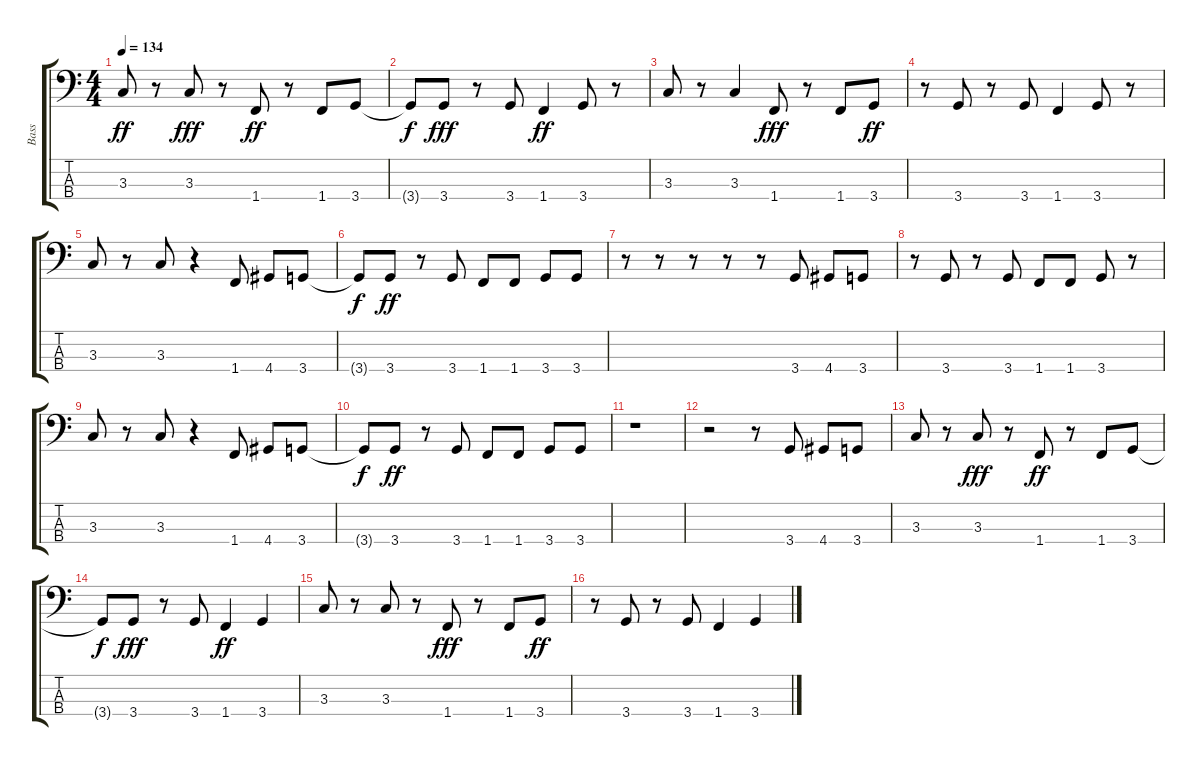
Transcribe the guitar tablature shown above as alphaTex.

\track ("Bass" "Bass") {instrument electricbassfinger}
\staff {score tabs}
\tuning (G2 D2 A1 E1) {hide}
\ts (4 4)
\tempo 134
\clef f4
\ks c
3.3.8{dy ff} r.8 3.3.8{dy fff} r.8 1.4.8{dy ff} r.8 1.4.8 3.4.8 |
3.4{t}.8{dy f} 3.4.8{dy fff} r.8 3.4.8 1.4.4{dy ff} 3.4.8 r.8 |
3.3.8 r.8 3.3.4 1.4.8{dy fff} r.8 1.4.8 3.4.8{dy ff} |
r.8 3.4.8 r.8 3.4.8 1.4.4 3.4.8 r.8 |
3.3.8 r.8 3.3.8 r.4 1.4.8 4.4.8 3.4.8 |
3.4{t}.8{dy f} 3.4.8{dy ff} r.8 3.4.8 1.4.8 1.4.8 3.4.8 3.4.8 |
r.8 r.8 r.8 r.8 r.8 3.4.8 4.4.8 3.4.8 |
r.8 3.4.8 r.8 3.4.8 1.4.8 1.4.8 3.4.8 r.8 |
3.3.8 r.8 3.3.8 r.4 1.4.8 4.4.8 3.4.8 |
3.4{t}.8{dy f} 3.4.8{dy ff} r.8 3.4.8 1.4.8 1.4.8 3.4.8 3.4.8 |
r.1 |
r.2 r.8 3.4.8 4.4.8 3.4.8 |
3.3.8 r.8 3.3.8{dy fff} r.8 1.4.8{dy ff} r.8 1.4.8 3.4.8 |
3.4{t}.8{dy f} 3.4.8{dy fff} r.8 3.4.8 1.4.4{dy ff} 3.4.4 |
3.3.8 r.8 3.3.8 r.8 1.4.8{dy fff} r.8 1.4.8 3.4.8{dy ff} |
r.8 3.4.8 r.8 3.4.8 1.4.4 3.4.4
